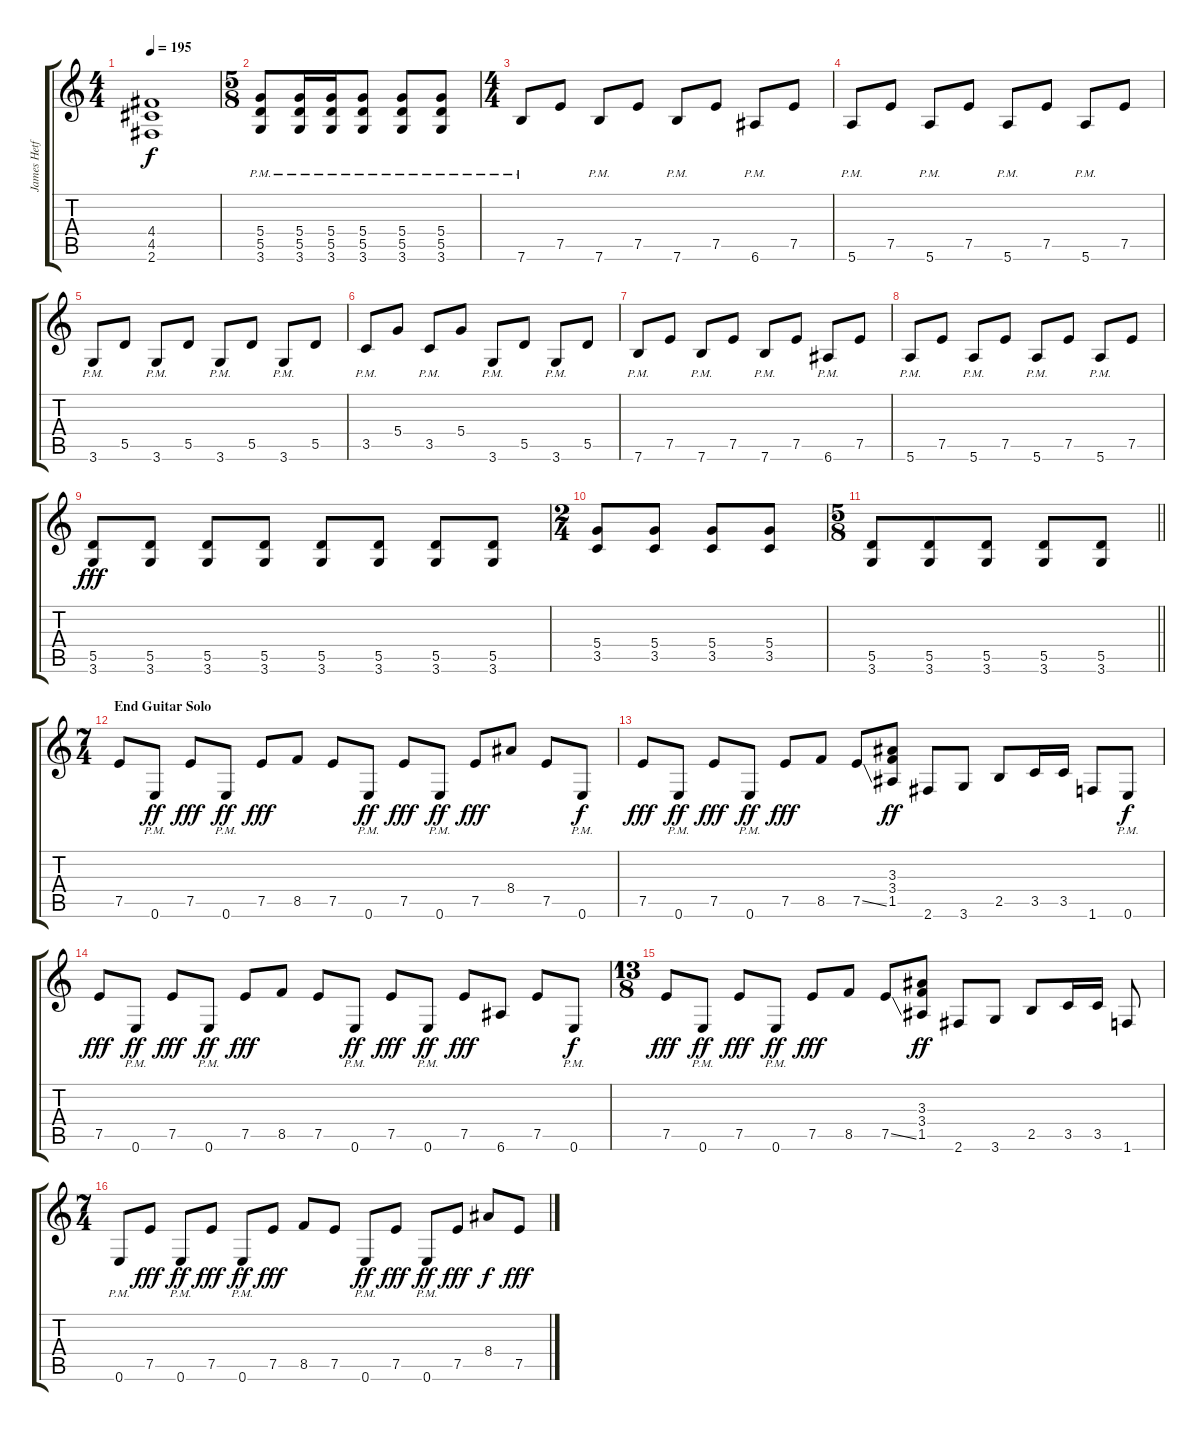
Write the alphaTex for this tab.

\track ("James Hetfield (Guitar I)" "James Hetf") {instrument distortionguitar}
\staff {score tabs}
\tuning (E4 B3 G3 D3 A2 E2) {hide}
\ts (4 4)
\tempo 195
\clef g2
\ks c
(4.4 4.5 2.6).1{dy f} |
\ts (5 8)
(5.4 5.5 3.6{pm}).8 (5.4 5.5{pm} 3.6).16 (5.4 5.5{pm} 3.6).16 (5.4 5.5{pm} 3.6).8 (5.4 5.5{pm} 3.6).8 (5.4{pm} 5.5 3.6).8 |
\ts (4 4)
7.6{pm}.8 7.5.8 7.6{pm}.8 7.5.8 7.6{pm}.8 7.5.8 6.6{pm}.8 7.5.8 |
5.6{pm}.8 7.5.8 5.6{pm}.8 7.5.8 5.6{pm}.8 7.5.8 5.6{pm}.8 7.5.8 |
3.6{pm}.8 5.5.8 3.6{pm}.8 5.5.8 3.6{pm}.8 5.5.8 3.6{pm}.8 5.5.8 |
3.5{pm}.8 5.4.8 3.5{pm}.8 5.4.8 3.6{pm}.8 5.5.8 3.6{pm}.8 5.5.8 |
7.6{pm}.8 7.5.8 7.6{pm}.8 7.5.8 7.6{pm}.8 7.5.8 6.6{pm}.8 7.5.8 |
5.6{pm}.8 7.5.8 5.6{pm}.8 7.5.8 5.6{pm}.8 7.5.8 5.6{pm}.8 7.5.8 |
(5.5 3.6).8{dy fff} (5.5 3.6).8 (5.5 3.6).8 (5.5 3.6).8 (5.5 3.6).8 (5.5 3.6).8 (5.5 3.6).8 (5.5 3.6).8 |
\ts (2 4)
(5.4 3.5).8 (5.4 3.5).8 (5.4 3.5).8 (5.4 3.5).8 |
\ts (5 8)
\barLineRight lightlight
(5.5 3.6).8 (5.5 3.6).8 (5.5 3.6).8 (5.5 3.6).8 (5.5 3.6).8 |
\ts (7 4)
\section ("" "End Guitar Solo")
7.5.8 0.6{pm}.8{dy ff} 7.5.8{dy fff} 0.6{pm}.8{dy ff} 7.5.8{dy fff} 8.5.8 7.5.8 0.6{pm}.8{dy ff} 7.5.8{dy fff} 0.6{pm}.8{dy ff} 7.5.8{dy fff} 8.4.8 7.5.8 0.6{pm}.8{dy f} |
7.5.8{dy fff} 0.6{pm}.8{dy ff} 7.5.8{dy fff} 0.6{pm}.8{dy ff} 7.5.8{dy fff} 8.5.8 7.5{ss}.8 (3.3 3.4 1.5).8{dy ff} 2.6.8 3.6.8 2.5.8 3.5.16 3.5.16 1.6.8 0.6{pm}.8{dy f} |
7.5.8{dy fff} 0.6{pm}.8{dy ff} 7.5.8{dy fff} 0.6{pm}.8{dy ff} 7.5.8{dy fff} 8.5.8 7.5.8 0.6{pm}.8{dy ff} 7.5.8{dy fff} 0.6{pm}.8{dy ff} 7.5.8{dy fff} 6.6.8 7.5.8 0.6{pm}.8{dy f} |
\ts (13 8)
7.5.8{dy fff} 0.6{pm}.8{dy ff} 7.5.8{dy fff} 0.6{pm}.8{dy ff} 7.5.8{dy fff} 8.5.8 7.5{ss}.8 (3.3 3.4 1.5).8{dy ff} 2.6.8 3.6.8 2.5.8 3.5.16 3.5.16 1.6.8 |
\ts (7 4)
0.6{pm}.8 7.5.8{dy fff} 0.6{pm}.8{dy ff} 7.5.8{dy fff} 0.6{pm}.8{dy ff} 7.5.8{dy fff} 8.5.8 7.5.8 0.6{pm}.8{dy ff} 7.5.8{dy fff} 0.6{pm}.8{dy ff} 7.5.8{dy fff} 8.4.8{dy f} 7.5.8{dy fff}
